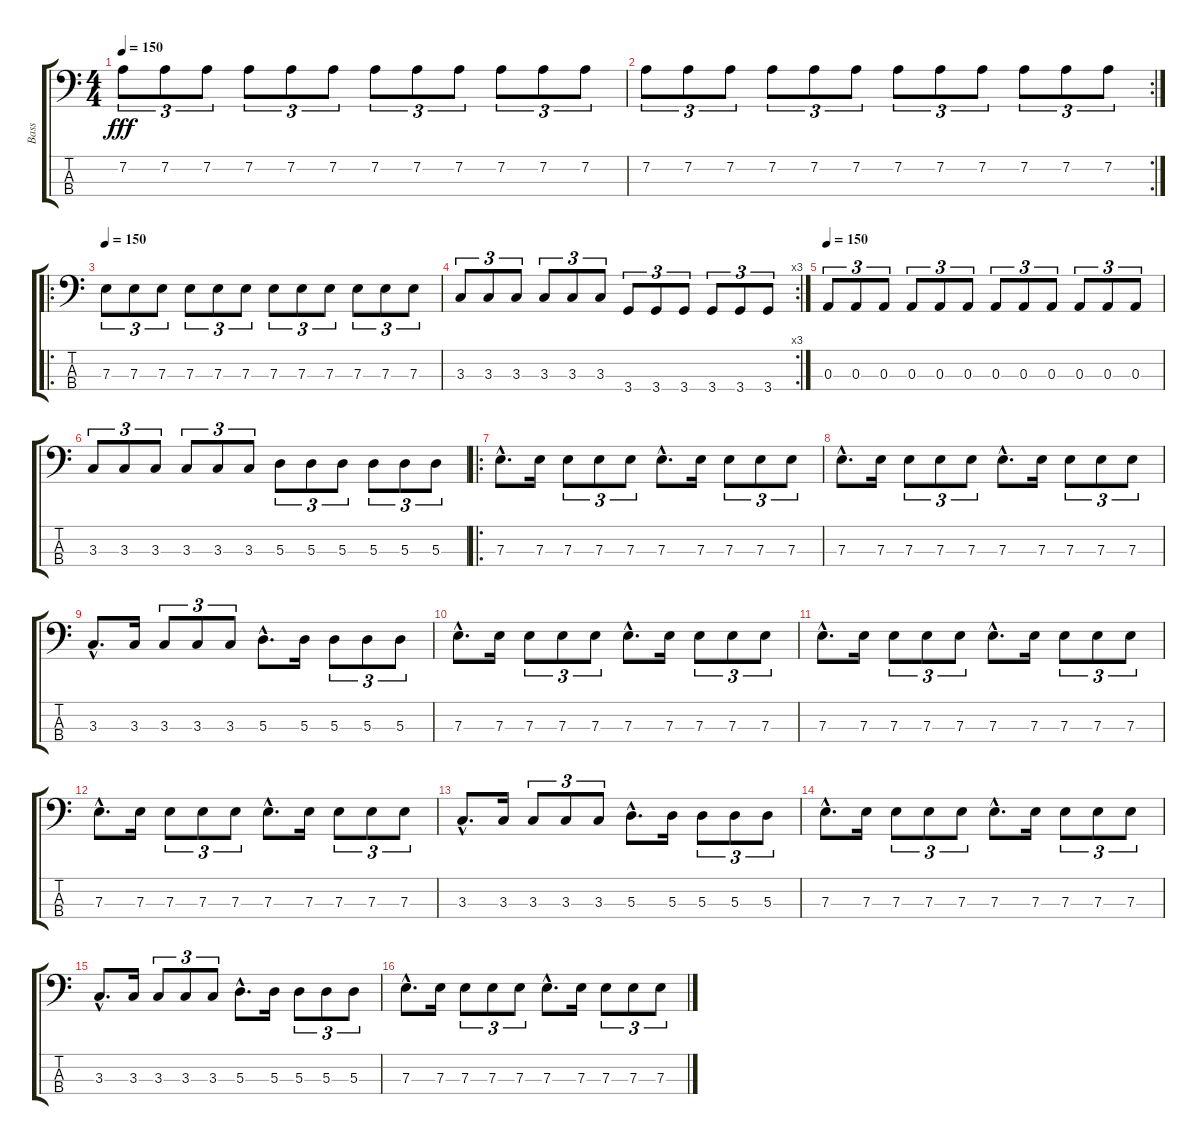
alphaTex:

\track ("Bass" "Bass") {instrument electricbassfinger}
\staff {score tabs}
\tuning (G2 D2 A1 E1) {hide}
\ts (4 4)
\tempo 150
\clef f4
\ks c
7.2.8{tu (3 2) dy fff} 7.2.8{tu (3 2)} 7.2.8{tu (3 2)} 7.2.8{tu (3 2)} 7.2.8{tu (3 2)} 7.2.8{tu (3 2)} 7.2.8{tu (3 2)} 7.2.8{tu (3 2)} 7.2.8{tu (3 2)} 7.2.8{tu (3 2)} 7.2.8{tu (3 2)} 7.2.8{tu (3 2)} |
\rc 2
7.2.8{tu (3 2)} 7.2.8{tu (3 2)} 7.2.8{tu (3 2)} 7.2.8{tu (3 2)} 7.2.8{tu (3 2)} 7.2.8{tu (3 2)} 7.2.8{tu (3 2)} 7.2.8{tu (3 2)} 7.2.8{tu (3 2)} 7.2.8{tu (3 2)} 7.2.8{tu (3 2)} 7.2.8{tu (3 2)} |
\ro
\tempo 150
7.3.8{tu (3 2)} 7.3.8{tu (3 2)} 7.3.8{tu (3 2)} 7.3.8{tu (3 2)} 7.3.8{tu (3 2)} 7.3.8{tu (3 2)} 7.3.8{tu (3 2)} 7.3.8{tu (3 2)} 7.3.8{tu (3 2)} 7.3.8{tu (3 2)} 7.3.8{tu (3 2)} 7.3.8{tu (3 2)} |
\rc 3
3.3.8{tu (3 2)} 3.3.8{tu (3 2)} 3.3.8{tu (3 2)} 3.3.8{tu (3 2)} 3.3.8{tu (3 2)} 3.3.8{tu (3 2)} 3.4.8{tu (3 2)} 3.4.8{tu (3 2)} 3.4.8{tu (3 2)} 3.4.8{tu (3 2)} 3.4.8{tu (3 2)} 3.4.8{tu (3 2)} |
\tempo 150
0.3.8{tu (3 2)} 0.3.8{tu (3 2)} 0.3.8{tu (3 2)} 0.3.8{tu (3 2)} 0.3.8{tu (3 2)} 0.3.8{tu (3 2)} 0.3.8{tu (3 2)} 0.3.8{tu (3 2)} 0.3.8{tu (3 2)} 0.3.8{tu (3 2)} 0.3.8{tu (3 2)} 0.3.8{tu (3 2)} |
3.3.8{tu (3 2)} 3.3.8{tu (3 2)} 3.3.8{tu (3 2)} 3.3.8{tu (3 2)} 3.3.8{tu (3 2)} 3.3.8{tu (3 2)} 5.3.8{tu (3 2)} 5.3.8{tu (3 2)} 5.3.8{tu (3 2)} 5.3.8{tu (3 2)} 5.3.8{tu (3 2)} 5.3.8{tu (3 2)} |
\ro
7.3{hac}.8{d} 7.3.16 7.3.8{tu (3 2)} 7.3.8{tu (3 2)} 7.3.8{tu (3 2)} 7.3{hac}.8{d} 7.3.16 7.3.8{tu (3 2)} 7.3.8{tu (3 2)} 7.3.8{tu (3 2)} |
7.3{hac}.8{d} 7.3.16 7.3.8{tu (3 2)} 7.3.8{tu (3 2)} 7.3.8{tu (3 2)} 7.3{hac}.8{d} 7.3.16 7.3.8{tu (3 2)} 7.3.8{tu (3 2)} 7.3.8{tu (3 2)} |
3.3{hac}.8{d} 3.3.16 3.3.8{tu (3 2)} 3.3.8{tu (3 2)} 3.3.8{tu (3 2)} 5.3{hac}.8{d} 5.3.16 5.3.8{tu (3 2)} 5.3.8{tu (3 2)} 5.3.8{tu (3 2)} |
7.3{hac}.8{d} 7.3.16 7.3.8{tu (3 2)} 7.3.8{tu (3 2)} 7.3.8{tu (3 2)} 7.3{hac}.8{d} 7.3.16 7.3.8{tu (3 2)} 7.3.8{tu (3 2)} 7.3.8{tu (3 2)} |
7.3{hac}.8{d} 7.3.16 7.3.8{tu (3 2)} 7.3.8{tu (3 2)} 7.3.8{tu (3 2)} 7.3{hac}.8{d} 7.3.16 7.3.8{tu (3 2)} 7.3.8{tu (3 2)} 7.3.8{tu (3 2)} |
7.3{hac}.8{d} 7.3.16 7.3.8{tu (3 2)} 7.3.8{tu (3 2)} 7.3.8{tu (3 2)} 7.3{hac}.8{d} 7.3.16 7.3.8{tu (3 2)} 7.3.8{tu (3 2)} 7.3.8{tu (3 2)} |
3.3{hac}.8{d} 3.3.16 3.3.8{tu (3 2)} 3.3.8{tu (3 2)} 3.3.8{tu (3 2)} 5.3{hac}.8{d} 5.3.16 5.3.8{tu (3 2)} 5.3.8{tu (3 2)} 5.3.8{tu (3 2)} |
7.3{hac}.8{d} 7.3.16 7.3.8{tu (3 2)} 7.3.8{tu (3 2)} 7.3.8{tu (3 2)} 7.3{hac}.8{d} 7.3.16 7.3.8{tu (3 2)} 7.3.8{tu (3 2)} 7.3.8{tu (3 2)} |
3.3{hac}.8{d} 3.3.16 3.3.8{tu (3 2)} 3.3.8{tu (3 2)} 3.3.8{tu (3 2)} 5.3{hac}.8{d} 5.3.16 5.3.8{tu (3 2)} 5.3.8{tu (3 2)} 5.3.8{tu (3 2)} |
7.3{hac}.8{d} 7.3.16 7.3.8{tu (3 2)} 7.3.8{tu (3 2)} 7.3.8{tu (3 2)} 7.3{hac}.8{d} 7.3.16 7.3.8{tu (3 2)} 7.3.8{tu (3 2)} 7.3.8{tu (3 2)}
